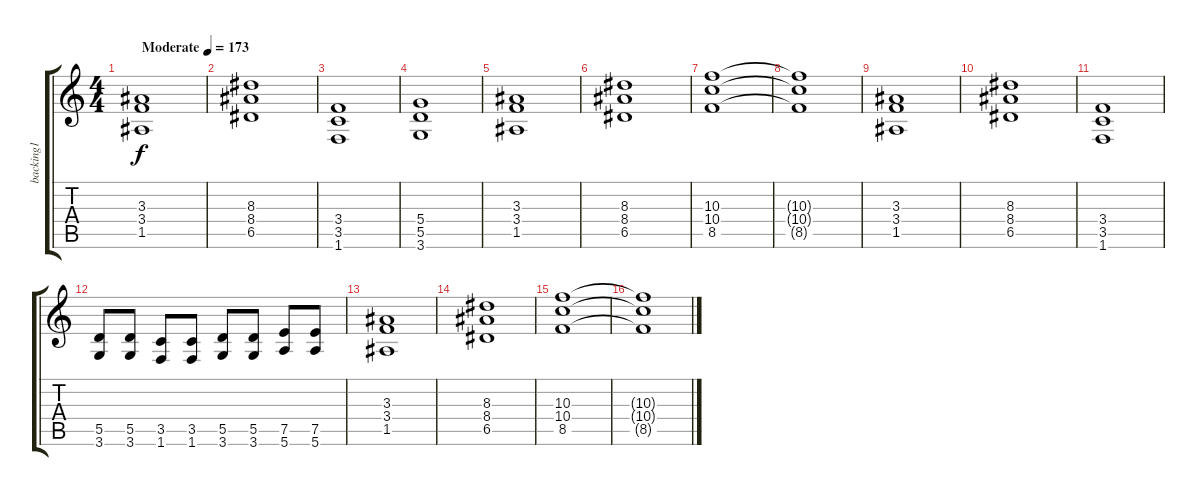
\track ("backing1" "backing1") {mute instrument overdrivenguitar}
\staff {score tabs}
\tuning (E4 B3 G3 D3 A2 E2) {hide}
\ts (4 4)
\tempo (173 "Moderate")
\clef g2
\ks c
(3.3 3.4 1.5).1{dy f instrument overdrivenguitar} |
(8.3 8.4 6.5).1 |
(3.4 3.5 1.6).1 |
(5.4 5.5 3.6).1 |
(3.3 3.4 1.5).1 |
(8.3 8.4 6.5).1 |
(10.3 10.4 8.5).1 |
(10.3{t} 10.4{t} 8.5{t}).1 |
(3.3 3.4 1.5).1 |
(8.3 8.4 6.5).1 |
(3.4 3.5 1.6).1 |
(5.5 3.6).8 (5.5 3.6).8 (3.5 1.6).8 (3.5 1.6).8 (5.5 3.6).8 (5.5 3.6).8 (7.5 5.6).8 (7.5 5.6).8 |
(3.3 3.4 1.5).1 |
(8.3 8.4 6.5).1 |
(10.3 10.4 8.5).1 |
(10.3{t} 10.4{t} 8.5{t}).1
